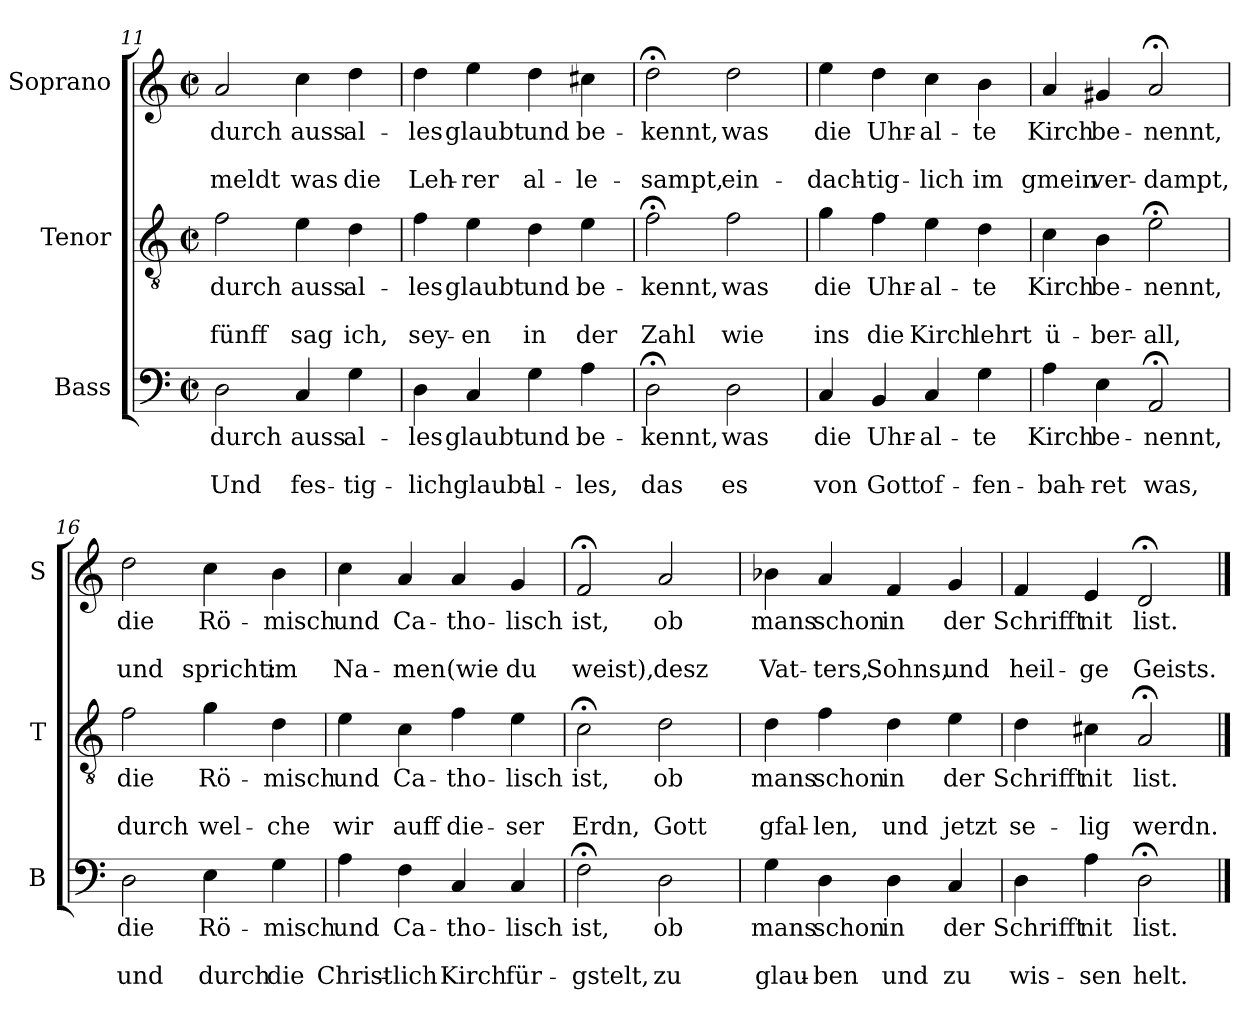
**kern	**text	**text	**text	**kern	**text	**text	**text	**kern	**text	**text	**text
*part3	*part3	*part3	*part3	*part2	*part2	*part2	*part2	*part1	*part1	*part1	*part1
*staff3	*staff3	*staff3	*staff3	*staff2	*staff2	*staff2	*staff2	*staff1	*staff1	*staff1	*staff1
*I"Bass	*	*	*	*I"Tenor	*	*	*	*I"Soprano	*	*	*
*I'B	*	*	*	*I'T	*	*	*	*I'S	*	*	*
!!LO:PB:g=z
*clefF4	*	*	*	*clefGv2	*	*	*	*clefG2	*	*	*
*k[]	*	*	*	*k[]	*	*	*	*k[]	*	*	*
*C:	*	*	*	*C:	*	*	*	*C:	*	*	*
*M2/2	*	*	*	*M2/2	*	*	*	*M2/2	*	*	*
*met(c|)	*	*	*	*met(c|)	*	*	*	*met(c|)	*	*	*
=11	=11	=11	=11	=11	=11	=11	=11	=11	=11	=11	=11
!	!LO:LY:b	!	!LO:LY:b	!	!LO:LY:b	!	!LO:LY:b	!	!LO:LY:b	!	!LO:LY:b
2D\	durch	.	Und	2f\	durch	.	fünff	2a/	durch	.	meldt
!	!LO:LY:b	!	!LO:LY:b	!	!LO:LY:b	!	!LO:LY:b	!	!LO:LY:b	!	!LO:LY:b
4C/	auss	.	fes-	4e\	auss	.	sag	4cc\	auss	.	was
!	!LO:LY:b	!	!LO:LY:b	!	!LO:LY:b	!	!LO:LY:b	!	!LO:LY:b	!	!LO:LY:b
4G\	al-	.	-tig-	4d\	al-	.	ich,	4dd\	al-	.	die
=12	=12	=12	=12	=12	=12	=12	=12	=12	=12	=12	=12
!	!LO:LY:b	!	!LO:LY:b	!	!LO:LY:b	!	!LO:LY:b	!	!LO:LY:b	!	!LO:LY:b
4D\	-les	.	-lich	4f\	-les	.	sey-	4dd\	-les	.	Leh-
!	!LO:LY:b	!	!LO:LY:b	!	!LO:LY:b	!	!LO:LY:b	!	!LO:LY:b	!	!LO:LY:b
4C/	glaubt	.	glaubt	4e\	glaubt	.	-en	4ee\	glaubt	.	-rer
!	!LO:LY:b	!	!LO:LY:b	!	!LO:LY:b	!	!LO:LY:b	!	!LO:LY:b	!	!LO:LY:b
4G\	und	.	al-	4d\	und	.	in	4dd\	und	.	al-
!	!LO:LY:b	!	!LO:LY:b	!	!LO:LY:b	!	!LO:LY:b	!	!LO:LY:b	!	!LO:LY:b
4A\	be-	.	-les,	4e\	be-	.	der	4cc#X\	be-	.	-le-
=13	=13	=13	=13	=13	=13	=13	=13	=13	=13	=13	=13
!	!LO:LY:b	!	!LO:LY:b	!	!LO:LY:b	!	!LO:LY:b	!	!LO:LY:b	!	!LO:LY:b
2D;<\	-kennt,	.	das	2f;<\	-kennt,	.	Zahl	2dd;<\	-kennt,	.	-sampt,
!	!LO:LY:b	!	!LO:LY:b	!	!LO:LY:b	!	!LO:LY:b	!	!LO:LY:b	!	!LO:LY:b
2D\	was	.	es	2f\	was	.	wie	2dd\	was	.	ein-
=14	=14	=14	=14	=14	=14	=14	=14	=14	=14	=14	=14
!	!LO:LY:b	!	!LO:LY:b	!	!LO:LY:b	!	!LO:LY:b	!	!LO:LY:b	!	!LO:LY:b
4C/	die	.	von	4g\	die	.	ins	4ee\	die	.	-dach-
!	!LO:LY:b	!	!LO:LY:b	!	!LO:LY:b	!	!LO:LY:b	!	!LO:LY:b	!	!LO:LY:b
4BB/	Uhr-	.	Gott	4f\	Uhr-	.	die	4dd\	Uhr-	.	-tig-
!	!LO:LY:b	!	!LO:LY:b	!	!LO:LY:b	!	!LO:LY:b	!	!LO:LY:b	!	!LO:LY:b
4C/	-al-	.	of-	4e\	-al-	.	Kirch	4cc\	-al-	.	-lich
!	!LO:LY:b	!	!LO:LY:b	!	!LO:LY:b	!	!LO:LY:b	!	!LO:LY:b	!	!LO:LY:b
4G\	-te	.	-fen-	4d\	-te	.	lehrt	4b\	-te	.	im
=15	=15	=15	=15	=15	=15	=15	=15	=15	=15	=15	=15
!	!LO:LY:b	!	!LO:LY:b	!	!LO:LY:b	!	!LO:LY:b	!	!LO:LY:b	!	!LO:LY:b
4A\	Kirch	.	-bah-	4c\	Kirch	.	ü-	4a/	Kirch	.	gmein
!	!LO:LY:b	!	!LO:LY:b	!	!LO:LY:b	!	!LO:LY:b	!	!LO:LY:b	!	!LO:LY:b
4E\	be-	.	-ret	4B\	be-	.	-ber-	4g#X/	be-	.	ver-
!	!LO:LY:b	!	!LO:LY:b	!	!LO:LY:b	!	!LO:LY:b	!	!LO:LY:b	!	!LO:LY:b
2AA;</	-nennt,	.	was,	2e;<\	-nennt,	.	-all,	2a;</	-nennt,	.	-dampt,
!!LO:LB:g=z
=16	=16	=16	=16	=16	=16	=16	=16	=16	=16	=16	=16
!	!LO:LY:b	!	!LO:LY:b	!	!LO:LY:b	!	!LO:LY:b	!	!LO:LY:b	!	!LO:LY:b
2D\	die	.	und	2f\	die	.	durch	2dd\	die	.	und
!	!LO:LY:b	!	!LO:LY:b	!	!LO:LY:b	!	!LO:LY:b	!	!LO:LY:b	!	!LO:LY:b
4E\	Rö-	.	durch	4g\	Rö-	.	wel-	4cc\	Rö-	.	spricht:
!	!LO:LY:b	!	!LO:LY:b	!	!LO:LY:b	!	!LO:LY:b	!	!LO:LY:b	!	!LO:LY:b
4G\	-misch	.	die	4d\	-misch	.	-che	4b\	-misch	.	im
=17	=17	=17	=17	=17	=17	=17	=17	=17	=17	=17	=17
!	!LO:LY:b	!	!LO:LY:b	!	!LO:LY:b	!	!LO:LY:b	!	!LO:LY:b	!	!LO:LY:b
4A\	und	.	Christ-	4e\	und	.	wir	4cc\	und	.	Na-
!	!LO:LY:b	!	!LO:LY:b	!	!LO:LY:b	!	!LO:LY:b	!	!LO:LY:b	!	!LO:LY:b
4F\	Ca-	.	-lich	4c\	Ca-	.	auff	4a/	Ca-	.	-men
!	!LO:LY:b	!	!LO:LY:b	!	!LO:LY:b	!	!LO:LY:b	!	!LO:LY:b	!	!LO:LY:b
4C/	-tho-	.	Kirch	4f\	-tho-	.	die-	4a/	-tho-	.	(wie
!	!LO:LY:b	!	!LO:LY:b	!	!LO:LY:b	!	!LO:LY:b	!	!LO:LY:b	!	!LO:LY:b
4C/	-lisch	.	für-	4e\	-lisch	.	-ser	4g/	-lisch	.	du
=18	=18	=18	=18	=18	=18	=18	=18	=18	=18	=18	=18
!	!LO:LY:b	!	!LO:LY:b	!	!LO:LY:b	!	!LO:LY:b	!	!LO:LY:b	!	!LO:LY:b
2F;<\	ist,	.	-gstelt,	2c;<\	ist,	.	Erdn,	2f;</	ist,	.	weist),
!	!LO:LY:b	!	!LO:LY:b	!	!LO:LY:b	!	!LO:LY:b	!	!LO:LY:b	!	!LO:LY:b
2D\	ob	.	zu	2d\	ob	.	Gott	2a/	ob	.	desz
=19	=19	=19	=19	=19	=19	=19	=19	=19	=19	=19	=19
!	!LO:LY:b	!	!LO:LY:b	!	!LO:LY:b	!	!LO:LY:b	!	!LO:LY:b	!	!LO:LY:b
4G\	mans	.	glau-	4d\	mans	.	gfal-	4b-X\	mans	.	Vat-
!	!LO:LY:b	!	!LO:LY:b	!	!LO:LY:b	!	!LO:LY:b	!	!LO:LY:b	!	!LO:LY:b
4D\	schon	.	-ben	4f\	schon	.	-len,	4a/	schon	.	-ters,
!	!LO:LY:b	!	!LO:LY:b	!	!LO:LY:b	!	!LO:LY:b	!	!LO:LY:b	!	!LO:LY:b
4D\	in	.	und	4d\	in	.	und	4f/	in	.	Sohns,
!	!LO:LY:b	!	!LO:LY:b	!	!LO:LY:b	!	!LO:LY:b	!	!LO:LY:b	!	!LO:LY:b
4C/	der	.	zu	4e\	der	.	jetzt	4g/	der	.	und
=20	=20	=20	=20	=20	=20	=20	=20	=20	=20	=20	=20
!	!LO:LY:b	!	!LO:LY:b	!	!LO:LY:b	!	!LO:LY:b	!	!LO:LY:b	!	!LO:LY:b
4D\	Schrifft	.	wis-	4d\	Schrifft	.	se-	4f/	Schrifft	.	heil-
!	!LO:LY:b	!	!LO:LY:b	!	!LO:LY:b	!	!LO:LY:b	!	!LO:LY:b	!	!LO:LY:b
4A\	nit	.	-sen	4c#X\	nit	.	-lig	4e/	nit	.	-ge
!	!LO:LY:b	!	!LO:LY:b	!	!LO:LY:b	!	!LO:LY:b	!	!LO:LY:b	!	!LO:LY:b
2D;<\	list.	.	helt.	2A;</	list.	.	werdn.	2d;</	list.	.	Geists.
==	==	==	==	==	==	==	==	==	==	==	==
*-	*-	*-	*-	*-	*-	*-	*-	*-	*-	*-	*-
